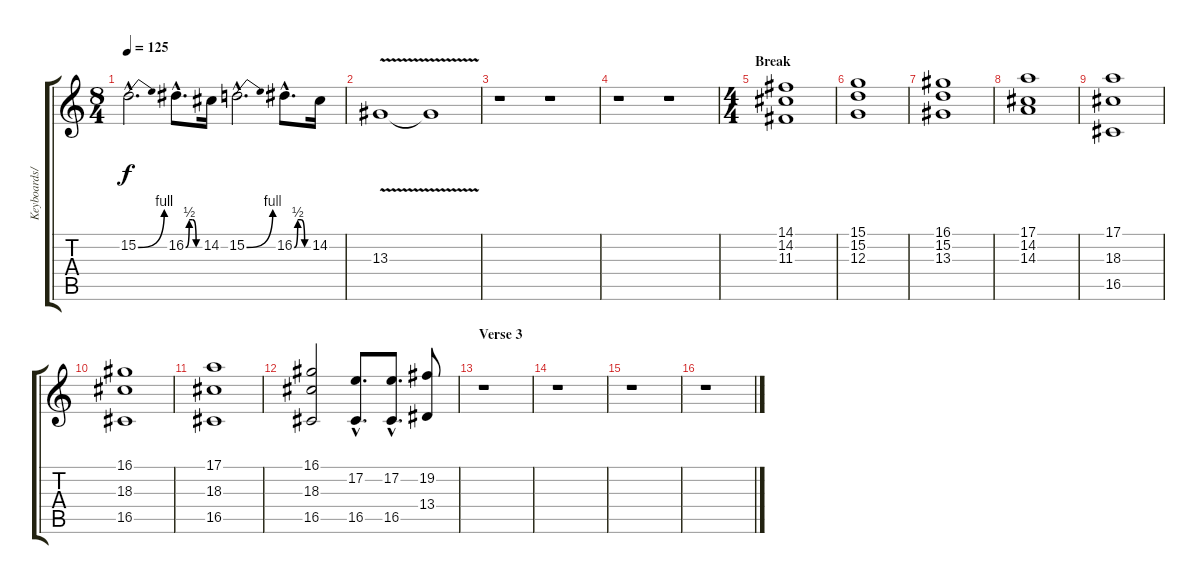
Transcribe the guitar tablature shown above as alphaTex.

\track ("Keyboards/Solo harmony" "Keyboards/") {instrument drawbarorgan}
\staff {score tabs}
\tuning (E4 B3 G3 D3 A2 E2) {hide}
\ts (8 4)
\tempo 125
\clef g2
\ks c
15.2{be (bend 0 0 60 4) hac}.2{d dy f} 16.2{be (custom 0 0 15 2 30 2 45 0 60 0) hac}.8{d} 14.2.16 15.2{be (bend 0 0 60 4) hac}.2{d} 16.2{be (custom 0 0 15 2 30 2 45 0 60 0) hac}.8{d} 14.2.16 |
13.3{v}.1 13.3{t}.1 |
r.1 r.1 |
r.1 r.1 |
\ts (4 4)
\section ("" "Break")
(14.1 14.2 11.3).1{volume 13 balance 8 instrument drawbarorgan} |
(15.1 15.2 12.3).1 |
(16.1 15.2 13.3).1 |
(17.1 14.2 14.3).1 |
(17.1 18.3 16.5).1 |
(16.1 18.3 16.5).1 |
(17.1 18.3 16.5).1 |
(16.1 18.3 16.5).2 (17.2{hac} 16.5{hac}).8{d} (17.2{hac} 16.5{hac}).8{d} (19.2 13.4).8 |
\section ("" "Verse 3")
r.1 |
r.1 |
r.1 |
r.1
